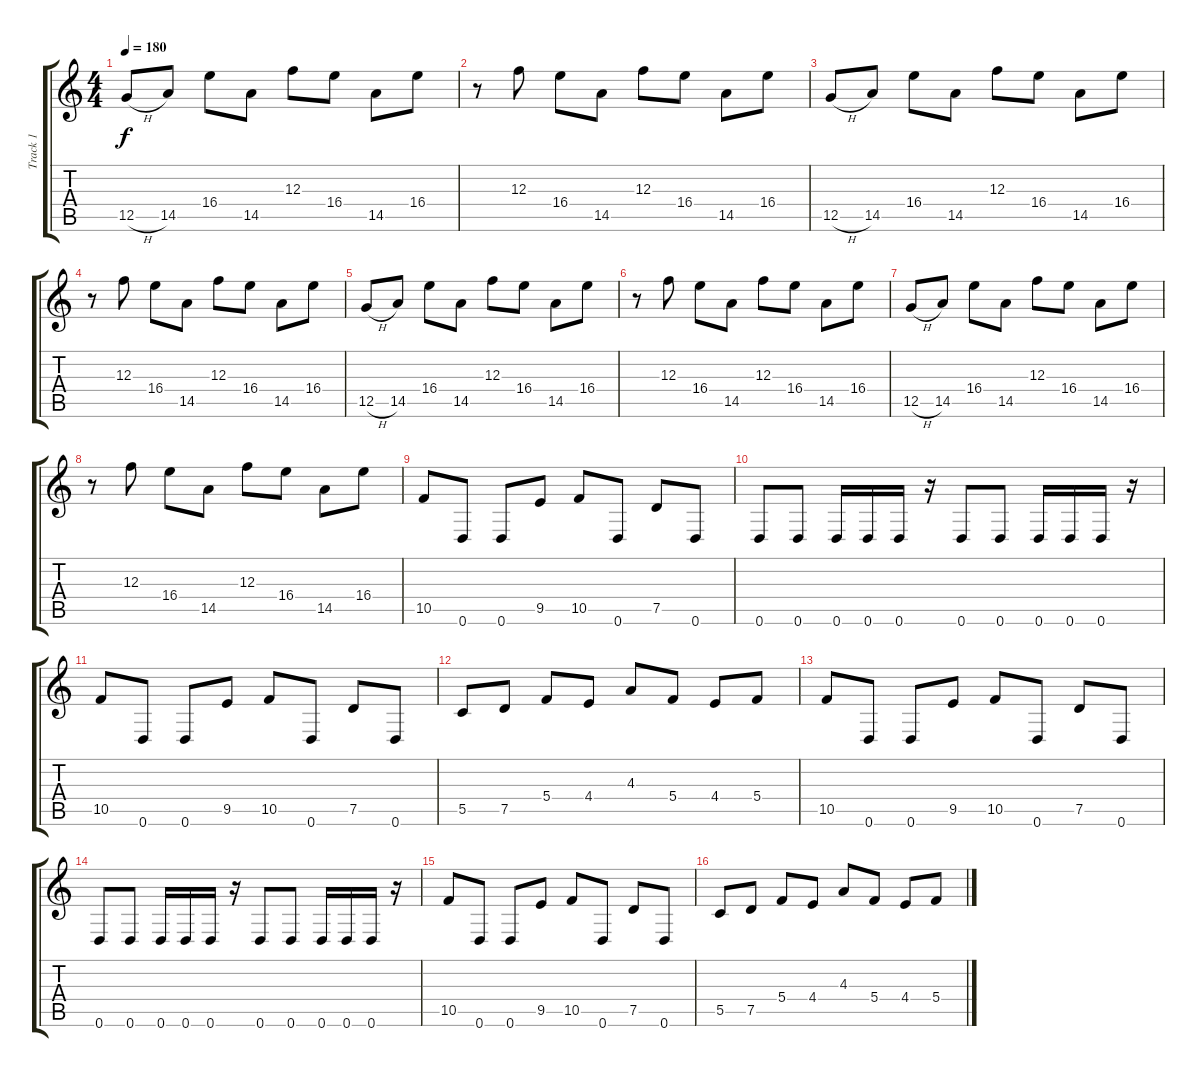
\track ("Track 1" "Track 1") {instrument distortionguitar}
\staff {score tabs}
\tuning (D4 A3 F3 C3 G2 D2) {hide}
\ts (4 4)
\tempo 180
\clef g2
\ks c
12.5{h}.8{dy f} 14.5.8 16.4.8 14.5.8 12.3.8 16.4.8 14.5.8 16.4.8 |
r.8 12.3.8 16.4.8 14.5.8 12.3.8 16.4.8 14.5.8 16.4.8 |
12.5{h}.8 14.5.8 16.4.8 14.5.8 12.3.8 16.4.8 14.5.8 16.4.8 |
r.8 12.3.8 16.4.8 14.5.8 12.3.8 16.4.8 14.5.8 16.4.8 |
12.5{h}.8 14.5.8 16.4.8 14.5.8 12.3.8 16.4.8 14.5.8 16.4.8 |
r.8 12.3.8 16.4.8 14.5.8 12.3.8 16.4.8 14.5.8 16.4.8 |
12.5{h}.8 14.5.8 16.4.8 14.5.8 12.3.8 16.4.8 14.5.8 16.4.8 |
r.8 12.3.8 16.4.8 14.5.8 12.3.8 16.4.8 14.5.8 16.4.8 |
10.5.8 0.6.8 0.6.8 9.5.8 10.5.8 0.6.8 7.5.8 0.6.8 |
0.6.8 0.6.8 0.6.16 0.6.16 0.6.16 r.16 0.6.8 0.6.8 0.6.16 0.6.16 0.6.16 r.16 |
10.5.8 0.6.8 0.6.8 9.5.8 10.5.8 0.6.8 7.5.8 0.6.8 |
5.5.8 7.5.8 5.4.8 4.4.8 4.3.8 5.4.8 4.4.8 5.4.8 |
10.5.8 0.6.8 0.6.8 9.5.8 10.5.8 0.6.8 7.5.8 0.6.8 |
0.6.8 0.6.8 0.6.16 0.6.16 0.6.16 r.16 0.6.8 0.6.8 0.6.16 0.6.16 0.6.16 r.16 |
10.5.8 0.6.8 0.6.8 9.5.8 10.5.8 0.6.8 7.5.8 0.6.8 |
5.5.8 7.5.8 5.4.8 4.4.8 4.3.8 5.4.8 4.4.8 5.4.8
